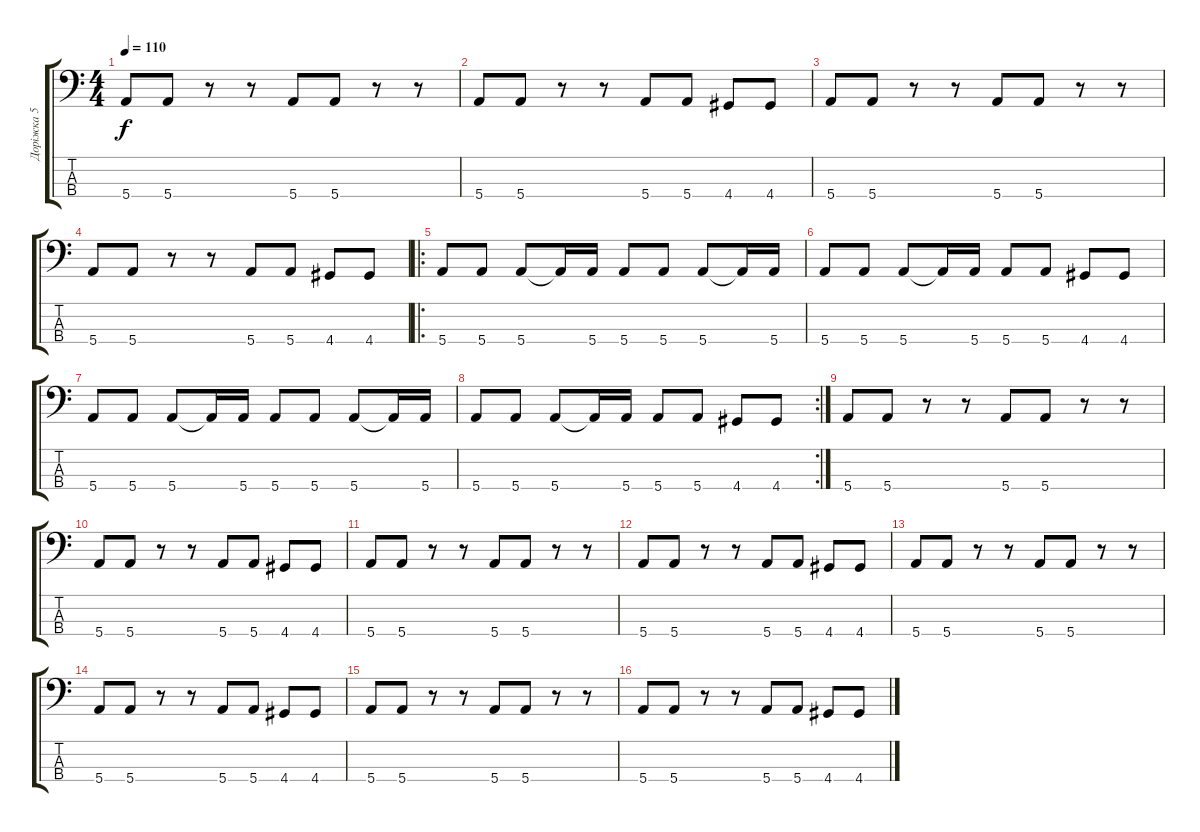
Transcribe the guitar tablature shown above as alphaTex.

\track ("Доріжка 5" "Доріжка 5") {instrument electricbassfinger}
\staff {score tabs}
\tuning (G2 D2 A1 E1) {hide}
\ts (4 4)
\tempo 110
\clef f4
\ks c
5.4.8{dy f} 5.4.8 r.8 r.8 5.4.8 5.4.8 r.8 r.8 |
5.4.8 5.4.8 r.8 r.8 5.4.8 5.4.8 4.4.8 4.4.8 |
5.4.8 5.4.8 r.8 r.8 5.4.8 5.4.8 r.8 r.8 |
5.4.8 5.4.8 r.8 r.8 5.4.8 5.4.8 4.4.8 4.4.8 |
\ro
5.4.8 5.4.8 5.4.8 5.4{t}.16 5.4.16 5.4.8 5.4.8 5.4.8 5.4{t}.16 5.4.16 |
5.4.8 5.4.8 5.4.8 5.4{t}.16 5.4.16 5.4.8 5.4.8 4.4.8 4.4.8 |
5.4.8 5.4.8 5.4.8 5.4{t}.16 5.4.16 5.4.8 5.4.8 5.4.8 5.4{t}.16 5.4.16 |
\rc 2
5.4.8 5.4.8 5.4.8 5.4{t}.16 5.4.16 5.4.8 5.4.8 4.4.8 4.4.8 |
5.4.8 5.4.8 r.8 r.8 5.4.8 5.4.8 r.8 r.8 |
5.4.8 5.4.8 r.8 r.8 5.4.8 5.4.8 4.4.8 4.4.8 |
5.4.8 5.4.8 r.8 r.8 5.4.8 5.4.8 r.8 r.8 |
5.4.8 5.4.8 r.8 r.8 5.4.8 5.4.8 4.4.8 4.4.8 |
5.4.8 5.4.8 r.8 r.8 5.4.8 5.4.8 r.8 r.8 |
5.4.8 5.4.8 r.8 r.8 5.4.8 5.4.8 4.4.8 4.4.8 |
5.4.8 5.4.8 r.8 r.8 5.4.8 5.4.8 r.8 r.8 |
5.4.8 5.4.8 r.8 r.8 5.4.8 5.4.8 4.4.8 4.4.8
